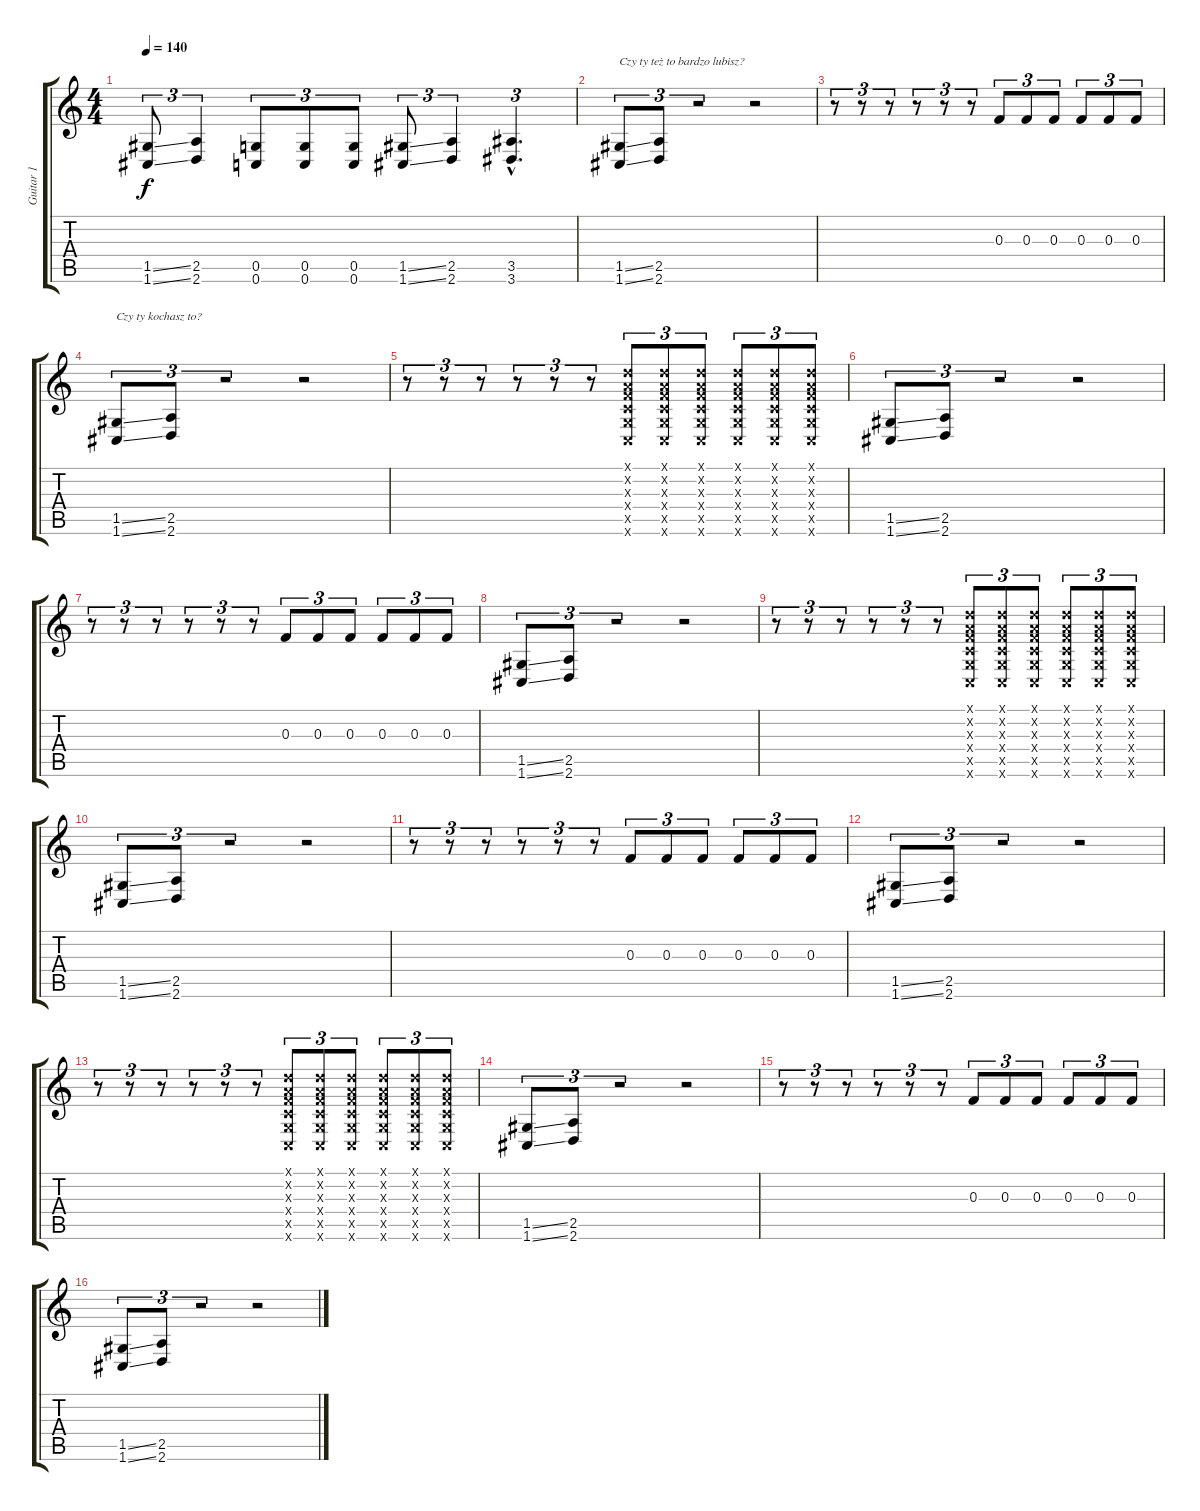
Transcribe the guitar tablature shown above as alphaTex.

\track ("Guitar 1" "Guitar 1") {instrument distortionguitar}
\staff {score tabs}
\tuning (D4 A3 F3 C3 G2 C2) {hide}
\ts (4 4)
\tempo 140
\clef g2
\ks c
(1.5{ss} 1.6{ss}).8{tu (3 2) dy f} (2.5 2.6).4{tu (3 2)} (0.5 0.6).8{tu (3 2)} (0.5 0.6).8{tu (3 2)} (0.5 0.6).8{tu (3 2)} (1.5{ss} 1.6{ss}).8{tu (3 2)} (2.5 2.6).4{tu (3 2)} (3.5{hac} 3.6{hac}).4{d tu (3 2)} |
(1.5{ss} 1.6{ss}).8{tu (3 2) txt "Czy ty też to bardzo lubisz?"} (2.5 2.6).8{tu (3 2)} r.2{tu (3 2)} r.2 |
r.8{tu (3 2)} r.8{tu (3 2)} r.8{tu (3 2)} r.8{tu (3 2)} r.8{tu (3 2)} r.8{tu (3 2)} 0.3.8{tu (3 2)} 0.3.8{tu (3 2) txt " "} 0.3.8{tu (3 2)} 0.3.8{tu (3 2)} 0.3.8{tu (3 2)} 0.3.8{tu (3 2)} |
(1.5{ss} 1.6{ss}).8{tu (3 2) txt "Czy ty kochasz to?"} (2.5 2.6).8{tu (3 2)} r.2{tu (3 2)} r.2 |
r.8{tu (3 2)} r.8{tu (3 2)} r.8{tu (3 2)} r.8{tu (3 2)} r.8{tu (3 2)} r.8{tu (3 2)} (0.1{x} 0.2{x} 0.3{x} 0.4{x} 0.5{x} 0.6{x}).8{tu (3 2)} (0.1{x} 0.2{x} 0.3{x} 0.4{x} 0.5{x} 0.6{x}).8{tu (3 2)} (0.1{x} 0.2{x} 0.3{x} 0.4{x} 0.5{x} 0.6{x}).8{tu (3 2)} (0.1{x} 0.2{x} 0.3{x} 0.4{x} 0.5{x} 0.6{x}).8{tu (3 2)} (0.1{x} 0.2{x} 0.3{x} 0.4{x} 0.5{x} 0.6{x}).8{tu (3 2)} (0.1{x} 0.2{x} 0.3{x} 0.4{x} 0.5{x} 0.6{x}).8{tu (3 2)} |
(1.5{ss} 1.6{ss}).8{tu (3 2) txt " "} (2.5 2.6).8{tu (3 2)} r.2{tu (3 2)} r.2 |
r.8{tu (3 2)} r.8{tu (3 2)} r.8{tu (3 2)} r.8{tu (3 2)} r.8{tu (3 2)} r.8{tu (3 2)} 0.3.8{tu (3 2)} 0.3.8{tu (3 2) txt " "} 0.3.8{tu (3 2)} 0.3.8{tu (3 2)} 0.3.8{tu (3 2)} 0.3.8{tu (3 2)} |
(1.5{ss} 1.6{ss}).8{tu (3 2) txt " "} (2.5 2.6).8{tu (3 2)} r.2{tu (3 2)} r.2 |
r.8{tu (3 2)} r.8{tu (3 2)} r.8{tu (3 2)} r.8{tu (3 2)} r.8{tu (3 2)} r.8{tu (3 2)} (0.1{x} 0.2{x} 0.3{x} 0.4{x} 0.5{x} 0.6{x}).8{tu (3 2)} (0.1{x} 0.2{x} 0.3{x} 0.4{x} 0.5{x} 0.6{x}).8{tu (3 2)} (0.1{x} 0.2{x} 0.3{x} 0.4{x} 0.5{x} 0.6{x}).8{tu (3 2)} (0.1{x} 0.2{x} 0.3{x} 0.4{x} 0.5{x} 0.6{x}).8{tu (3 2)} (0.1{x} 0.2{x} 0.3{x} 0.4{x} 0.5{x} 0.6{x}).8{tu (3 2)} (0.1{x} 0.2{x} 0.3{x} 0.4{x} 0.5{x} 0.6{x}).8{tu (3 2)} |
(1.5{ss} 1.6{ss}).8{tu (3 2) txt " "} (2.5 2.6).8{tu (3 2)} r.2{tu (3 2)} r.2 |
r.8{tu (3 2)} r.8{tu (3 2)} r.8{tu (3 2)} r.8{tu (3 2)} r.8{tu (3 2)} r.8{tu (3 2)} 0.3.8{tu (3 2)} 0.3.8{tu (3 2) txt " "} 0.3.8{tu (3 2)} 0.3.8{tu (3 2)} 0.3.8{tu (3 2)} 0.3.8{tu (3 2)} |
(1.5{ss} 1.6{ss}).8{tu (3 2) txt " "} (2.5 2.6).8{tu (3 2)} r.2{tu (3 2)} r.2 |
r.8{tu (3 2)} r.8{tu (3 2)} r.8{tu (3 2)} r.8{tu (3 2)} r.8{tu (3 2)} r.8{tu (3 2)} (0.1{x} 0.2{x} 0.3{x} 0.4{x} 0.5{x} 0.6{x}).8{tu (3 2)} (0.1{x} 0.2{x} 0.3{x} 0.4{x} 0.5{x} 0.6{x}).8{tu (3 2)} (0.1{x} 0.2{x} 0.3{x} 0.4{x} 0.5{x} 0.6{x}).8{tu (3 2)} (0.1{x} 0.2{x} 0.3{x} 0.4{x} 0.5{x} 0.6{x}).8{tu (3 2)} (0.1{x} 0.2{x} 0.3{x} 0.4{x} 0.5{x} 0.6{x}).8{tu (3 2)} (0.1{x} 0.2{x} 0.3{x} 0.4{x} 0.5{x} 0.6{x}).8{tu (3 2)} |
(1.5{ss} 1.6{ss}).8{tu (3 2) txt " "} (2.5 2.6).8{tu (3 2)} r.2{tu (3 2)} r.2 |
r.8{tu (3 2)} r.8{tu (3 2)} r.8{tu (3 2)} r.8{tu (3 2)} r.8{tu (3 2)} r.8{tu (3 2)} 0.3.8{tu (3 2)} 0.3.8{tu (3 2) txt " "} 0.3.8{tu (3 2)} 0.3.8{tu (3 2)} 0.3.8{tu (3 2)} 0.3.8{tu (3 2)} |
(1.5{ss} 1.6{ss}).8{tu (3 2) txt " "} (2.5 2.6).8{tu (3 2)} r.2{tu (3 2)} r.2
